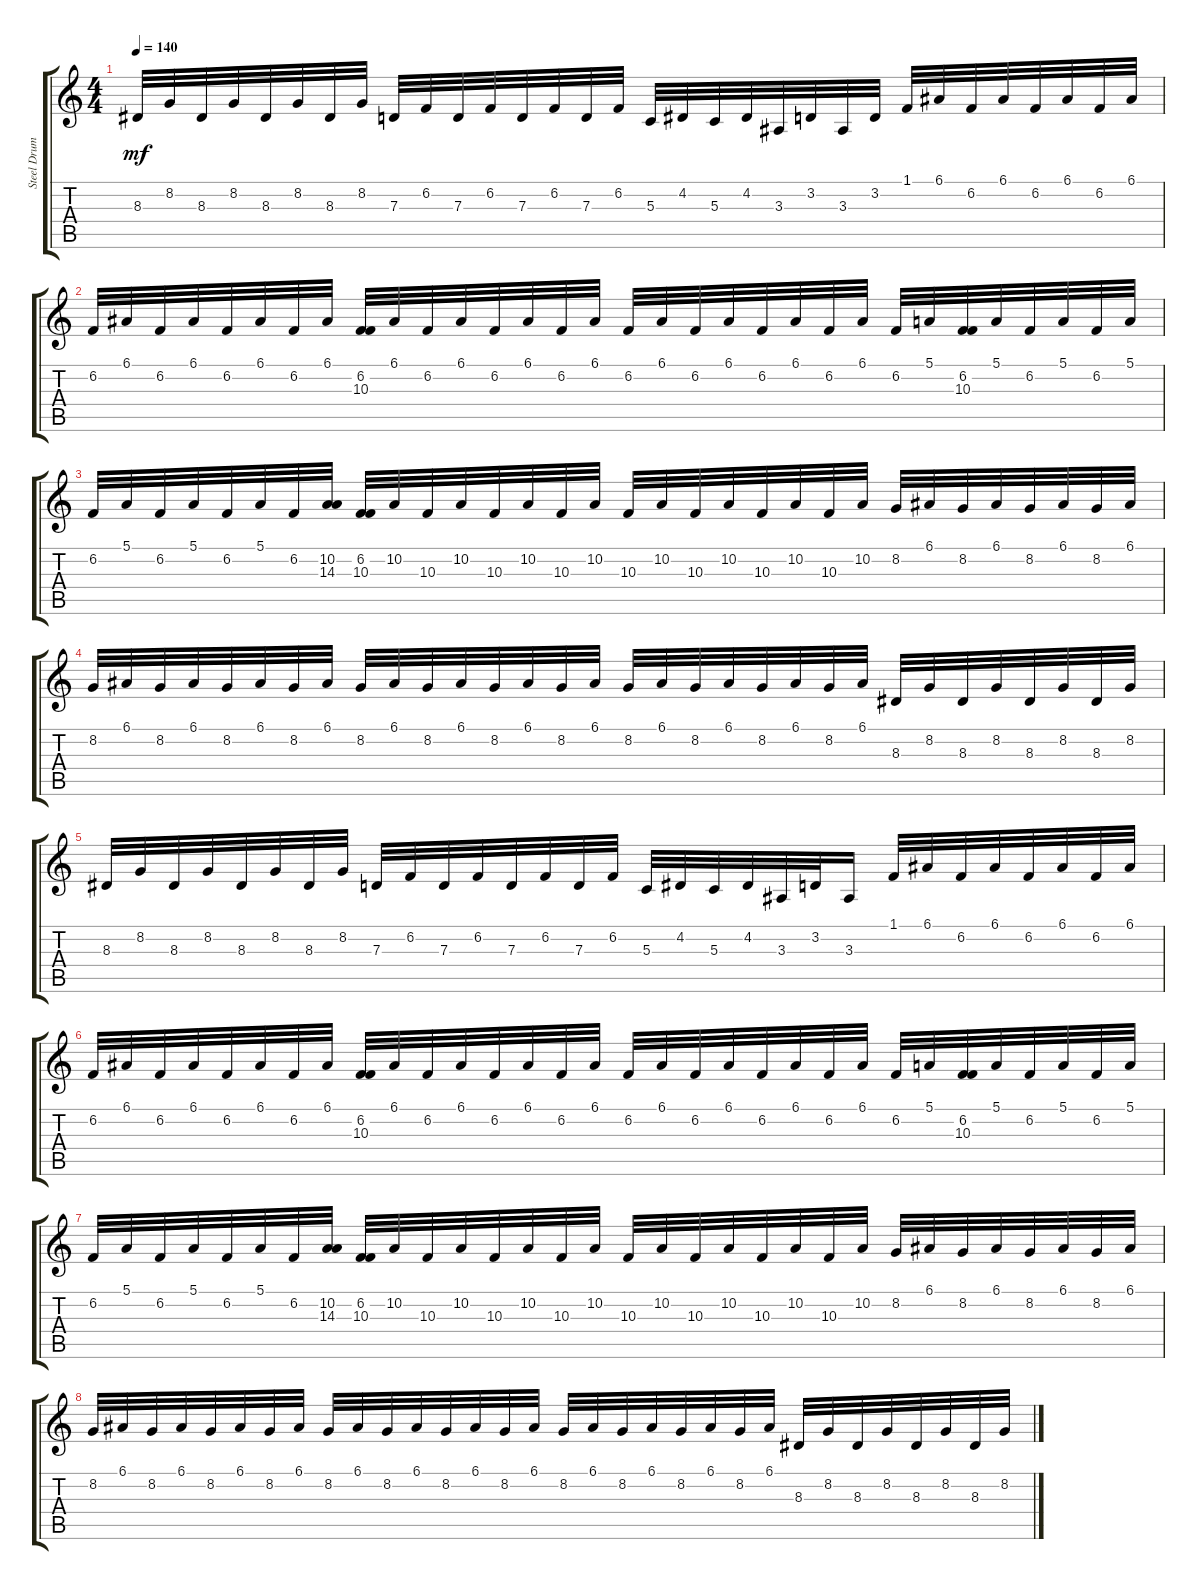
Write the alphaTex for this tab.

\track ("Steel Drums" "Steel Drum") {instrument steeldrums}
\staff {score tabs}
\tuning (E4 B3 G3 D3 A2 E2) {hide}
\ts (4 4)
\tempo 140
\clef g2
\ks c
8.3.32{dy mf} 8.2.32 8.3.32 8.2.32 8.3.32 8.2.32 8.3.32 8.2.32 7.3.32 6.2.32 7.3.32 6.2.32 7.3.32 6.2.32 7.3.32 6.2.32 5.3.32 4.2.32 5.3.32 4.2.32 3.3.32 3.2.32 3.3.32 3.2.32 1.1.32 6.1.32 6.2.32 6.1.32 6.2.32 6.1.32 6.2.32 6.1.32 |
6.2.32 6.1.32 6.2.32 6.1.32 6.2.32 6.1.32 6.2.32 6.1.32 (6.2 10.3).32 6.1.32 6.2.32 6.1.32 6.2.32 6.1.32 6.2.32 6.1.32 6.2.32 6.1.32 6.2.32 6.1.32 6.2.32 6.1.32 6.2.32 6.1.32 6.2.32 5.1.32 (6.2 10.3).32 5.1.32 6.2.32 5.1.32 6.2.32 5.1.32 |
6.2.32 5.1.32 6.2.32 5.1.32 6.2.32 5.1.32 6.2.32 (10.2 14.3).32 (6.2 10.3).32 10.2.32 10.3.32 10.2.32 10.3.32 10.2.32 10.3.32 10.2.32 10.3.32 10.2.32 10.3.32 10.2.32 10.3.32 10.2.32 10.3.32 10.2.32 8.2.32 6.1.32 8.2.32 6.1.32 8.2.32 6.1.32 8.2.32 6.1.32 |
8.2.32 6.1.32 8.2.32 6.1.32 8.2.32 6.1.32 8.2.32 6.1.32 8.2.32 6.1.32 8.2.32 6.1.32 8.2.32 6.1.32 8.2.32 6.1.32 8.2.32 6.1.32 8.2.32 6.1.32 8.2.32 6.1.32 8.2.32 6.1.32 8.3.32 8.2.32 8.3.32 8.2.32 8.3.32 8.2.32 8.3.32 8.2.32 |
8.3.32 8.2.32 8.3.32 8.2.32 8.3.32 8.2.32 8.3.32 8.2.32 7.3.32 6.2.32 7.3.32 6.2.32 7.3.32 6.2.32 7.3.32 6.2.32 5.3.32 4.2.32 5.3.32 4.2.32 3.3.32 3.2.32 3.3.16 1.1.32 6.1.32 6.2.32 6.1.32 6.2.32 6.1.32 6.2.32 6.1.32 |
6.2.32 6.1.32 6.2.32 6.1.32 6.2.32 6.1.32 6.2.32 6.1.32 (6.2 10.3).32 6.1.32 6.2.32 6.1.32 6.2.32 6.1.32 6.2.32 6.1.32 6.2.32 6.1.32 6.2.32 6.1.32 6.2.32 6.1.32 6.2.32 6.1.32 6.2.32 5.1.32 (6.2 10.3).32 5.1.32 6.2.32 5.1.32 6.2.32 5.1.32 |
6.2.32 5.1.32 6.2.32 5.1.32 6.2.32 5.1.32 6.2.32 (10.2 14.3).32 (6.2 10.3).32 10.2.32 10.3.32 10.2.32 10.3.32 10.2.32 10.3.32 10.2.32 10.3.32 10.2.32 10.3.32 10.2.32 10.3.32 10.2.32 10.3.32 10.2.32 8.2.32 6.1.32 8.2.32 6.1.32 8.2.32 6.1.32 8.2.32 6.1.32 |
8.2.32 6.1.32 8.2.32 6.1.32 8.2.32 6.1.32 8.2.32 6.1.32 8.2.32 6.1.32 8.2.32 6.1.32 8.2.32 6.1.32 8.2.32 6.1.32 8.2.32 6.1.32 8.2.32 6.1.32 8.2.32 6.1.32 8.2.32 6.1.32 8.3.32 8.2.32 8.3.32 8.2.32 8.3.32 8.2.32 8.3.32 8.2.32
